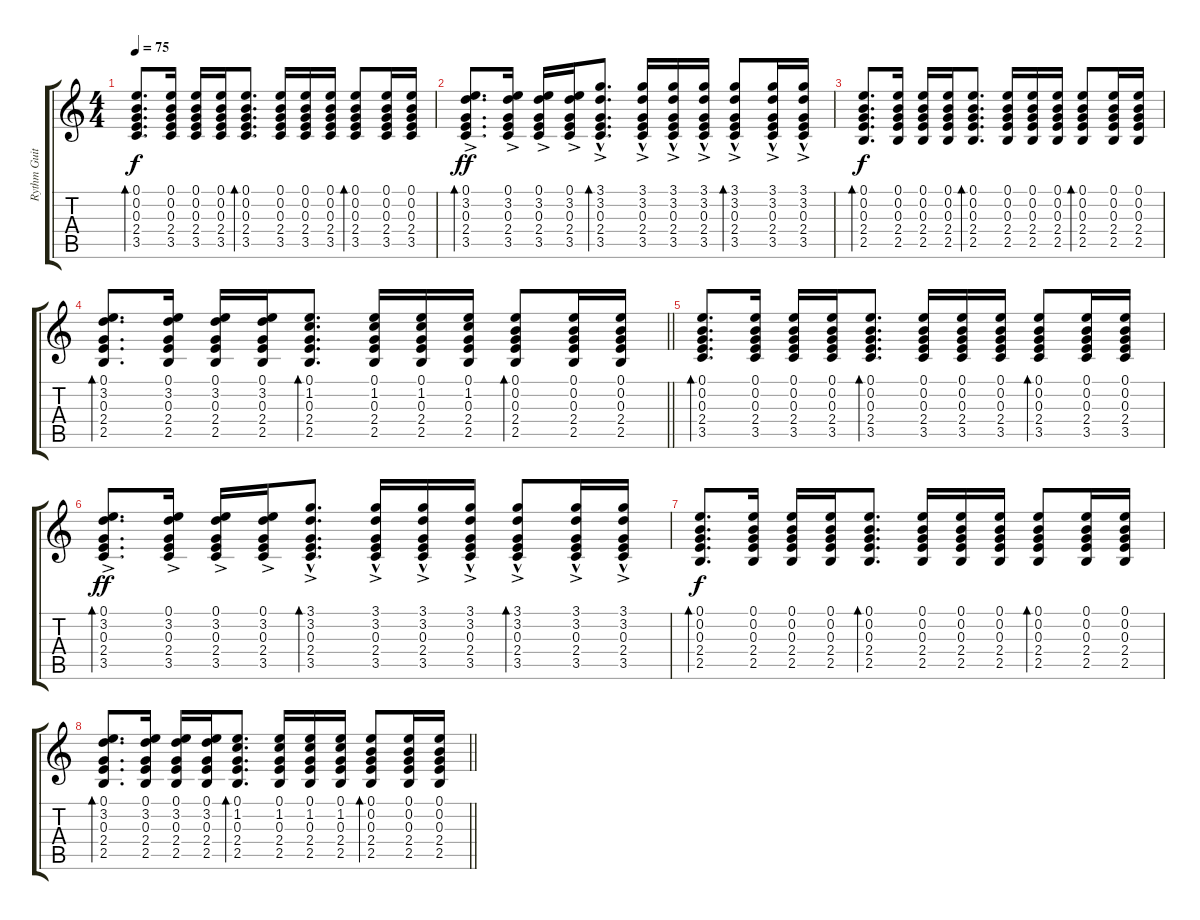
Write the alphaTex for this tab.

\track ("Rythm Guitar" "Rythm Guit") {instrument acousticguitarsteel}
\staff {score tabs}
\tuning (E4 B3 G3 D3 A2 E2) {hide}
\ts (4 4)
\tempo 75
\clef g2
\ks c
(0.1 0.2 0.3 2.4 3.5).8{d bd 30 dy f} (0.1 0.2 0.3 2.4 3.5).16 (0.1 0.2 0.3 2.4 3.5).16 (0.1 0.2 0.3 2.4 3.5).16 (0.1 0.2 0.3 2.4 3.5).8{d bd 30} (0.1 0.2 0.3 2.4 3.5).16 (0.1 0.2 0.3 2.4 3.5).16 (0.1 0.2 0.3 2.4 3.5).16 (0.1 0.2 0.3 2.4 3.5).8{bd 30} (0.1 0.2 0.3 2.4 3.5).16 (0.1 0.2 0.3 2.4 3.5).16 |
(0.1 3.2{ac} 0.3 2.4 3.5).8{d bd 30 dy ff} (0.1 3.2{ac} 0.3 2.4 3.5).16 (0.1 3.2{ac} 0.3 2.4 3.5).16 (0.1 3.2{ac} 0.3 2.4 3.5).16 (3.1{hac} 3.2{ac} 0.3 2.4 3.5).8{d bd 30} (3.1{hac} 3.2{ac} 0.3 2.4 3.5).16 (3.1{hac} 3.2{ac} 0.3 2.4 3.5).16 (3.1{hac} 3.2{ac} 0.3 2.4 3.5).16 (3.1{hac} 3.2{ac} 0.3 2.4 3.5).8{bd 30} (3.1{hac} 3.2{ac} 0.3 2.4 3.5).16 (3.1{hac} 3.2{ac} 0.3 2.4 3.5).16 |
(0.1 0.2 0.3 2.4 2.5).8{d bd 30 dy f} (0.1 0.2 0.3 2.4 2.5).16 (0.1 0.2 0.3 2.4 2.5).16 (0.1 0.2 0.3 2.4 2.5).16 (0.1 0.2 0.3 2.4 2.5).8{d bd 30} (0.1 0.2 0.3 2.4 2.5).16 (0.1 0.2 0.3 2.4 2.5).16 (0.1 0.2 0.3 2.4 2.5).16 (0.1 0.2 0.3 2.4 2.5).8{bd 30} (0.1 0.2 0.3 2.4 2.5).16 (0.1 0.2 0.3 2.4 2.5).16 |
\barLineRight lightlight
(0.1 3.2 0.3 2.4 2.5).8{d bd 30} (0.1 3.2 0.3 2.4 2.5).16 (0.1 3.2 0.3 2.4 2.5).16 (0.1 3.2 0.3 2.4 2.5).16 (0.1 1.2 0.3 2.4 2.5).8{d bd 30} (0.1 1.2 0.3 2.4 2.5).16 (0.1 1.2 0.3 2.4 2.5).16 (0.1 1.2 0.3 2.4 2.5).16 (0.1 0.2 0.3 2.4 2.5).8{bd 30} (0.1 0.2 0.3 2.4 2.5).16 (0.1 0.2 0.3 2.4 2.5).16 |
(0.1 0.2 0.3 2.4 3.5).8{d bd 30} (0.1 0.2 0.3 2.4 3.5).16 (0.1 0.2 0.3 2.4 3.5).16 (0.1 0.2 0.3 2.4 3.5).16 (0.1 0.2 0.3 2.4 3.5).8{d bd 30} (0.1 0.2 0.3 2.4 3.5).16 (0.1 0.2 0.3 2.4 3.5).16 (0.1 0.2 0.3 2.4 3.5).16 (0.1 0.2 0.3 2.4 3.5).8{bd 30} (0.1 0.2 0.3 2.4 3.5).16 (0.1 0.2 0.3 2.4 3.5).16 |
(0.1 3.2{ac} 0.3 2.4 3.5).8{d bd 30 dy ff} (0.1 3.2{ac} 0.3 2.4 3.5).16 (0.1 3.2{ac} 0.3 2.4 3.5).16 (0.1 3.2{ac} 0.3 2.4 3.5).16 (3.1{hac} 3.2{ac} 0.3 2.4 3.5).8{d bd 30} (3.1{hac} 3.2{ac} 0.3 2.4 3.5).16 (3.1{hac} 3.2{ac} 0.3 2.4 3.5).16 (3.1{hac} 3.2{ac} 0.3 2.4 3.5).16 (3.1{hac} 3.2{ac} 0.3 2.4 3.5).8{bd 30} (3.1{hac} 3.2{ac} 0.3 2.4 3.5).16 (3.1{hac} 3.2{ac} 0.3 2.4 3.5).16 |
(0.1 0.2 0.3 2.4 2.5).8{d bd 30 dy f} (0.1 0.2 0.3 2.4 2.5).16 (0.1 0.2 0.3 2.4 2.5).16 (0.1 0.2 0.3 2.4 2.5).16 (0.1 0.2 0.3 2.4 2.5).8{d bd 30} (0.1 0.2 0.3 2.4 2.5).16 (0.1 0.2 0.3 2.4 2.5).16 (0.1 0.2 0.3 2.4 2.5).16 (0.1 0.2 0.3 2.4 2.5).8{bd 30} (0.1 0.2 0.3 2.4 2.5).16 (0.1 0.2 0.3 2.4 2.5).16 |
\barLineRight lightlight
(0.1 3.2 0.3 2.4 2.5).8{d bd 30} (0.1 3.2 0.3 2.4 2.5).16 (0.1 3.2 0.3 2.4 2.5).16 (0.1 3.2 0.3 2.4 2.5).16 (0.1 1.2 0.3 2.4 2.5).8{d bd 30} (0.1 1.2 0.3 2.4 2.5).16 (0.1 1.2 0.3 2.4 2.5).16 (0.1 1.2 0.3 2.4 2.5).16 (0.1 0.2 0.3 2.4 2.5).8{bd 30} (0.1 0.2 0.3 2.4 2.5).16 (0.1 0.2 0.3 2.4 2.5).16
